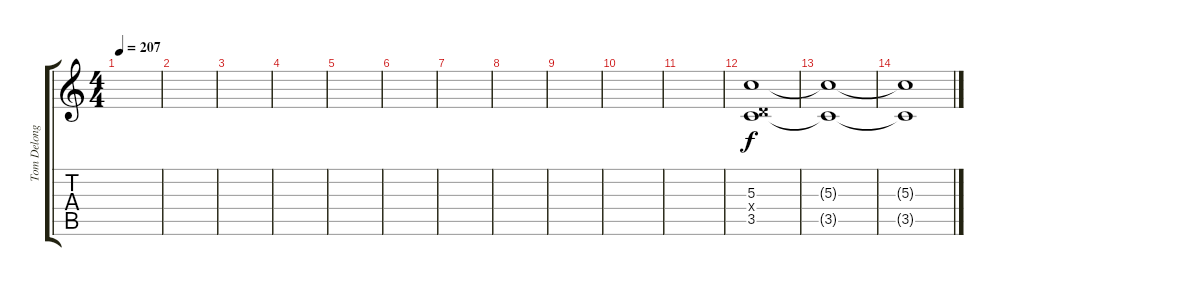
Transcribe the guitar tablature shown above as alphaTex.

\track ("Tom Delong (Distortion 1)" "Tom Delong") {instrument distortionguitar}
\staff {score tabs}
\tuning (E4 B3 G3 D3 A2 E2) {hide}
\ts (4 4)
\tempo 207
\clef g2
\ks c
|
|
|
|
|
|
|
|
|
|
|
(5.3 0.4{x} 3.5).1 |
(5.3{t} 3.5{t}).1 |
(5.3{t} 3.5{t}).1
